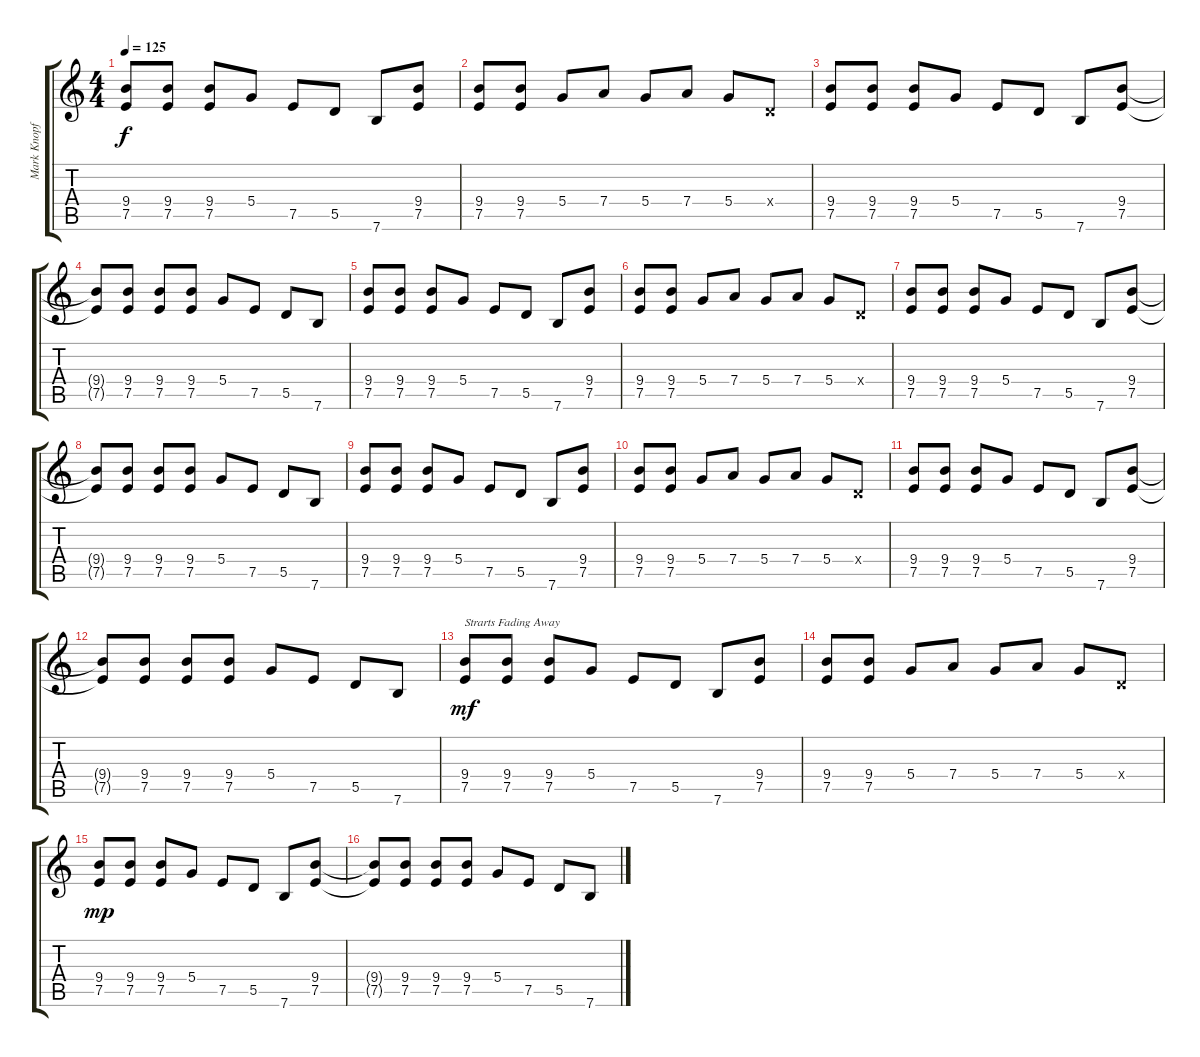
\track ("Mark Knopfler" "Mark Knopf") {instrument overdrivenguitar}
\staff {score tabs}
\tuning (E4 B3 G3 D3 A2 E2) {hide}
\ts (4 4)
\tempo 125
\clef g2
\ks c
(9.4 7.5).8{dy f} (9.4 7.5).8 (9.4 7.5).8 5.4.8 7.5.8 5.5.8 7.6.8 (9.4 7.5).8 |
(9.4 7.5).8 (9.4 7.5).8 5.4.8 7.4.8 5.4.8 7.4.8 5.4.8 0.4{x}.8 |
(9.4 7.5).8 (9.4 7.5).8 (9.4 7.5).8 5.4.8 7.5.8 5.5.8 7.6.8 (9.4 7.5).8 |
(9.4{t} 7.5{t}).8 (9.4 7.5).8 (9.4 7.5).8 (9.4 7.5).8 5.4.8 7.5.8 5.5.8 7.6.8 |
(9.4 7.5).8 (9.4 7.5).8 (9.4 7.5).8 5.4.8 7.5.8 5.5.8 7.6.8 (9.4 7.5).8 |
(9.4 7.5).8 (9.4 7.5).8 5.4.8 7.4.8 5.4.8 7.4.8 5.4.8 0.4{x}.8 |
(9.4 7.5).8 (9.4 7.5).8 (9.4 7.5).8 5.4.8 7.5.8 5.5.8 7.6.8 (9.4 7.5).8 |
(9.4{t} 7.5{t}).8 (9.4 7.5).8 (9.4 7.5).8 (9.4 7.5).8 5.4.8 7.5.8 5.5.8 7.6.8 |
(9.4 7.5).8 (9.4 7.5).8 (9.4 7.5).8 5.4.8 7.5.8 5.5.8 7.6.8 (9.4 7.5).8 |
(9.4 7.5).8 (9.4 7.5).8 5.4.8 7.4.8 5.4.8 7.4.8 5.4.8 0.4{x}.8 |
(9.4 7.5).8 (9.4 7.5).8 (9.4 7.5).8 5.4.8 7.5.8 5.5.8 7.6.8 (9.4 7.5).8 |
(9.4{t} 7.5{t}).8 (9.4 7.5).8 (9.4 7.5).8 (9.4 7.5).8 5.4.8 7.5.8 5.5.8 7.6.8 |
(9.4 7.5).8{txt "Strarts Fading Away" dy mf} (9.4 7.5).8 (9.4 7.5).8 5.4.8 7.5.8 5.5.8 7.6.8 (9.4 7.5).8 |
(9.4 7.5).8 (9.4 7.5).8 5.4.8 7.4.8 5.4.8 7.4.8 5.4.8 0.4{x}.8 |
(9.4 7.5).8{dy mp} (9.4 7.5).8 (9.4 7.5).8 5.4.8 7.5.8 5.5.8 7.6.8 (9.4 7.5).8 |
(9.4{t} 7.5{t}).8 (9.4 7.5).8 (9.4 7.5).8 (9.4 7.5).8 5.4.8 7.5.8 5.5.8 7.6.8
